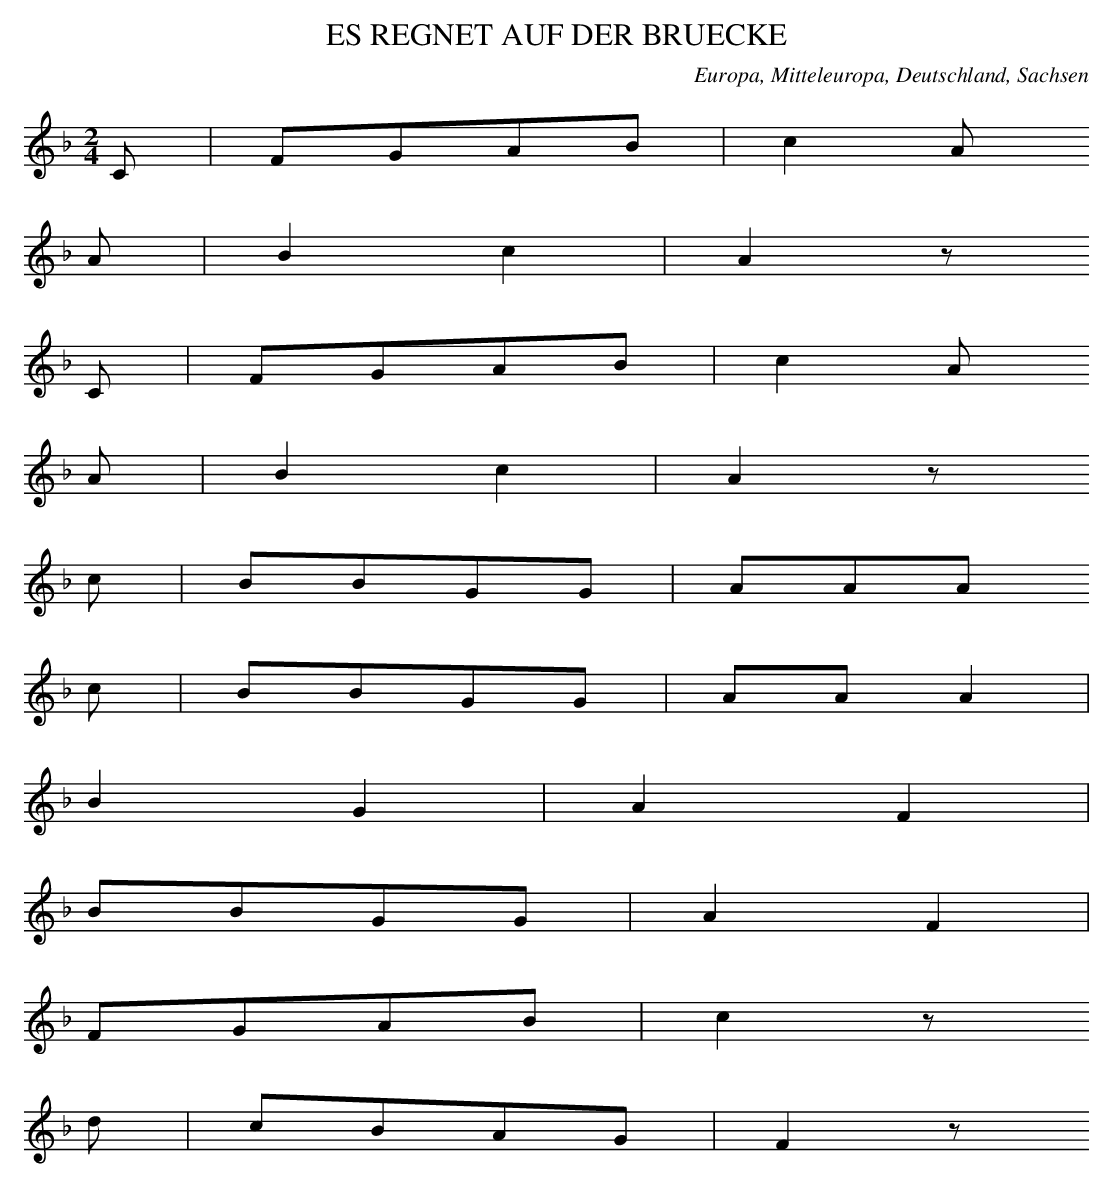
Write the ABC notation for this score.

X:1
T: ES REGNET AUF DER BRUECKE
O: Europa, Mitteleuropa, Deutschland, Sachsen
M: 2/4
L: 1/8
K: F
C | FGAB | c2A
A | B2c2 | A2z
C | FGAB | c2A
A | B2c2 | A2z
c | BBGG | AAA
c | BBGG | AAA2 |
B2G2 | A2F2 |
BBGG | A2F2 |
FGAB | c2z
d | cBAG | F2z
